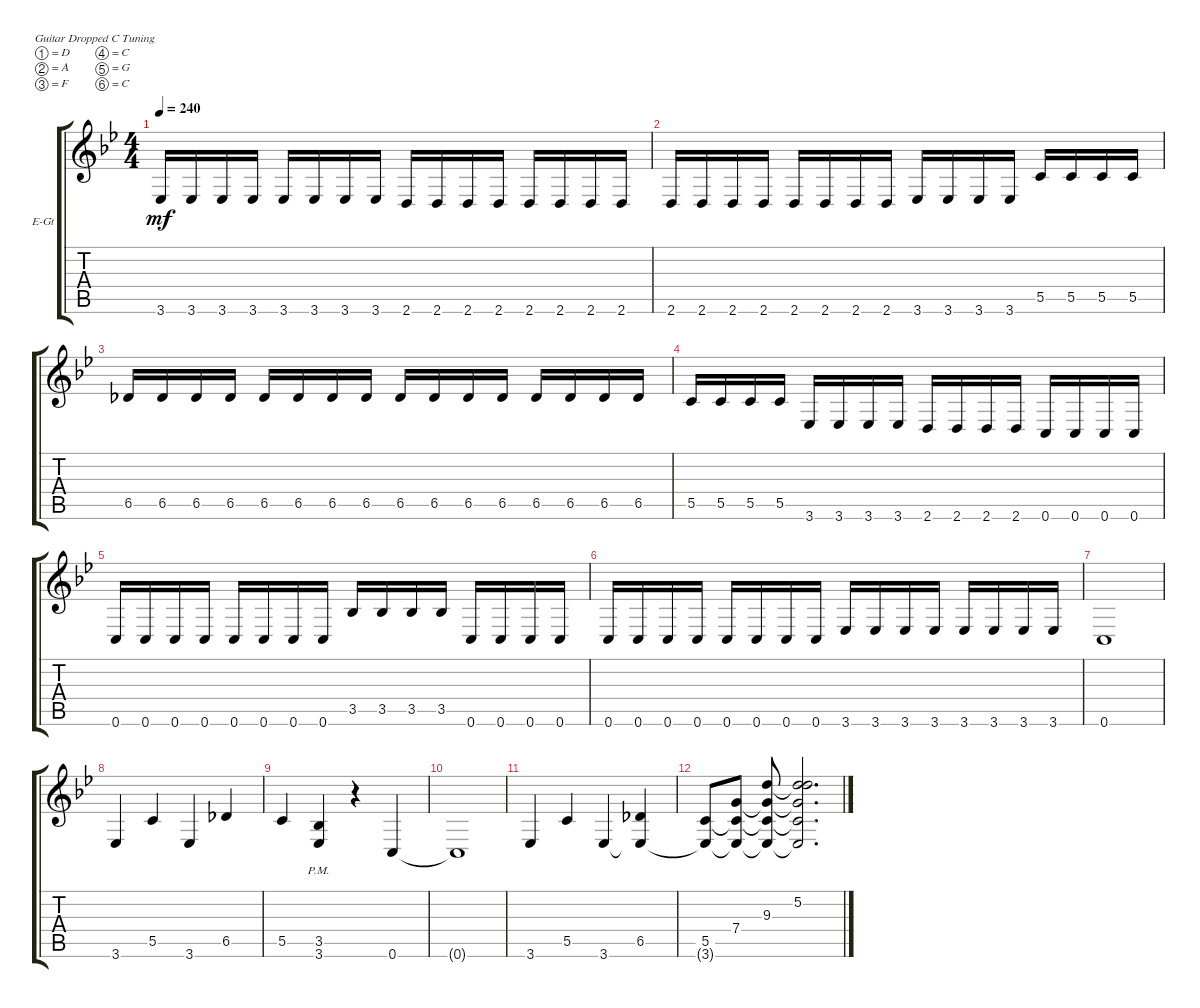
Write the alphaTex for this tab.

\defaultSystemsLayout 4
\bracketExtendMode groupsimilarinstruments
\firstSystemTrackNameOrientation horizontal
\otherSystemsTrackNameOrientation horizontal
\track ("Electric Guitar" "E-Gt") {instrument overdrivenguitar}
\staff {score tabs}
\tuning (D4 A3 F3 C3 G2 C2)
\ts (4 4)
\tempo 240
\clef g2
\ks bb
3.6{acc forcenatural}.16{dy mf beam Up} 3.6{acc forcenatural}.16{beam Up} 3.6{acc forcenatural}.16{beam Up} 3.6{acc forcenatural}.16{beam Up} 3.6{acc forcenatural}.16{beam Up} 3.6{acc forcenatural}.16{beam Up} 3.6{acc forcenatural}.16{beam Up} 3.6{acc forcenatural}.16{beam Up} 2.6{acc forcenatural}.16{beam Up} 2.6{acc forcenatural}.16{beam Up} 2.6{acc forcenatural}.16{beam Up} 2.6{acc forcenatural}.16{beam Up} 2.6{acc forcenatural}.16{beam Up} 2.6{acc forcenatural}.16{beam Up} 2.6{acc forcenatural}.16{beam Up} 2.6{acc forcenatural}.16{beam Up} |
2.6{acc forcenatural}.16{beam Up} 2.6{acc forcenatural}.16{beam Up} 2.6{acc forcenatural}.16{beam Up} 2.6{acc forcenatural}.16{beam Up} 2.6{acc forcenatural}.16{beam Up} 2.6{acc forcenatural}.16{beam Up} 2.6{acc forcenatural}.16{beam Up} 2.6{acc forcenatural}.16{beam Up} 3.6{acc forcenatural}.16{beam Up} 3.6{acc forcenatural}.16{beam Up} 3.6{acc forcenatural}.16{beam Up} 3.6{acc forcenatural}.16{beam Up} 5.5{acc forcenatural}.16{beam Up} 5.5{acc forcenatural}.16{beam Up} 5.5{acc forcenatural}.16{beam Up} 5.5{acc forcenatural}.16{beam Up} |
6.5{acc b}.16{beam Up} 6.5{acc b}.16{beam Up} 6.5{acc b}.16{beam Up} 6.5{acc b}.16{beam Up} 6.5{acc b}.16{beam Up} 6.5{acc b}.16{beam Up} 6.5{acc b}.16{beam Up} 6.5{acc b}.16{beam Up} 6.5{acc b}.16{beam Up} 6.5{acc b}.16{beam Up} 6.5{acc b}.16{beam Up} 6.5{acc b}.16{beam Up} 6.5{acc b}.16{beam Up} 6.5{acc b}.16{beam Up} 6.5{acc b}.16{beam Up} 6.5{acc b}.16{beam Up} |
5.5{acc forcenatural}.16{beam Up} 5.5{acc forcenatural}.16{beam Up} 5.5{acc forcenatural}.16{beam Up} 5.5{acc forcenatural}.16{beam Up} 3.6{acc forcenatural}.16{beam Up} 3.6{acc forcenatural}.16{beam Up} 3.6{acc forcenatural}.16{beam Up} 3.6{acc forcenatural}.16{beam Up} 2.6{acc forcenatural}.16{beam Up} 2.6{acc forcenatural}.16{beam Up} 2.6{acc forcenatural}.16{beam Up} 2.6{acc forcenatural}.16{beam Up} 0.6{acc forcenatural}.16{beam Up} 0.6{acc forcenatural}.16{beam Up} 0.6{acc forcenatural}.16{beam Up} 0.6{acc forcenatural}.16{beam Up} |
0.6{acc forcenatural}.16{beam Up} 0.6{acc forcenatural}.16{beam Up} 0.6{acc forcenatural}.16{beam Up} 0.6{acc forcenatural}.16{beam Up} 0.6{acc forcenatural}.16{beam Up} 0.6{acc forcenatural}.16{beam Up} 0.6{acc forcenatural}.16{beam Up} 0.6{acc forcenatural}.16{beam Up} 3.5{acc forcenatural}.16{beam Up} 3.5{acc forcenatural}.16{beam Up} 3.5{acc forcenatural}.16{beam Up} 3.5{acc forcenatural}.16{beam Up} 0.6{acc forcenatural}.16{beam Up} 0.6{acc forcenatural}.16{beam Up} 0.6{acc forcenatural}.16{beam Up} 0.6{acc forcenatural}.16{beam Up} |
0.6{acc forcenatural}.16{beam Up} 0.6{acc forcenatural}.16{beam Up} 0.6{acc forcenatural}.16{beam Up} 0.6{acc forcenatural}.16{beam Up} 0.6{acc forcenatural}.16{beam Up} 0.6{acc forcenatural}.16{beam Up} 0.6{acc forcenatural}.16{beam Up} 0.6{acc forcenatural}.16{beam Up} 3.6{acc forcenatural}.16{beam Up} 3.6{acc forcenatural}.16{beam Up} 3.6{acc forcenatural}.16{beam Up} 3.6{acc forcenatural}.16{beam Up} 3.6{acc forcenatural}.16{beam Up} 3.6{acc forcenatural}.16{beam Up} 3.6{acc forcenatural}.16{beam Up} 3.6{acc forcenatural}.16{beam Up} |
0.6{acc forcenatural}.1{beam Up} |
3.6{acc forcenatural}.4{beam Up} 5.5{acc forcenatural}.4{beam Up} 3.6{acc forcenatural}.4{beam Up} 6.5{acc b}.4{beam Up} |
5.5{acc forcenatural}.4{beam Up} (3.6{pm acc forcenatural} 3.5{acc forcenatural}).4{beam Up} r.4{beam Up} 0.6{acc forcenatural}.4{beam Up} |
0.6{t acc forcenatural}.1{beam Up} |
3.6{acc forcenatural}.4{beam Up} 5.5{acc forcenatural}.4{beam Up} 3.6{acc forcenatural}.4{beam Up} (6.5{acc b} 3.6{t acc forcenatural}).4{beam Up} |
(5.5{acc forcenatural} 3.6{t acc forcenatural}).8{beam Up} (7.4{acc forcenatural} 5.5{t acc forcenatural} 3.6{t acc forcenatural}).8{beam Up} (9.3{acc forcenatural} 7.4{t acc forcenatural} 5.5{t acc forcenatural} 3.6{t acc forcenatural}).8{beam Up} (5.2{acc forcenatural} 9.3{t acc forcenatural} 7.4{t acc forcenatural} 5.5{t acc forcenatural} 3.6{t acc forcenatural}).2{d beam Up}
